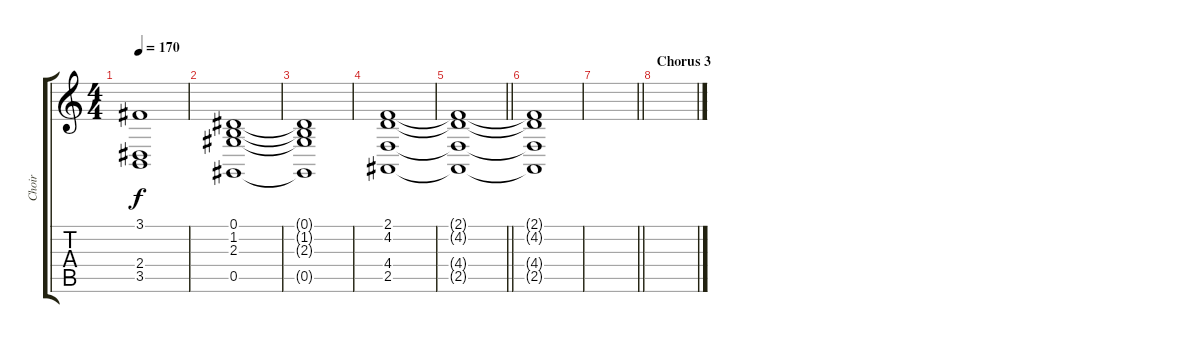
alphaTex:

\track ("Choir" "Choir") {instrument choiraahs}
\staff {score tabs}
\tuning (Eb4 Bb3 Gb3 Db3 Ab2 Eb2) {hide}
\ts (4 4)
\tempo 170
\clef g2
\ks c
(3.1{t} 2.4{t} 3.5{t}).1{dy f} |
(0.1 1.2 2.3 0.5).1 |
(0.1{t} 1.2{t} 2.3{t} 0.5{t}).1 |
(2.1 4.2 4.4 2.5).1 |
\barLineRight lightlight
(2.1{t} 4.2{t} 4.4{t} 2.5{t}).1 |
(2.1{t} 4.2{t} 4.4{t} 2.5{t}).1 |
\barLineRight lightlight
|
\section ("" "Chorus 3")
